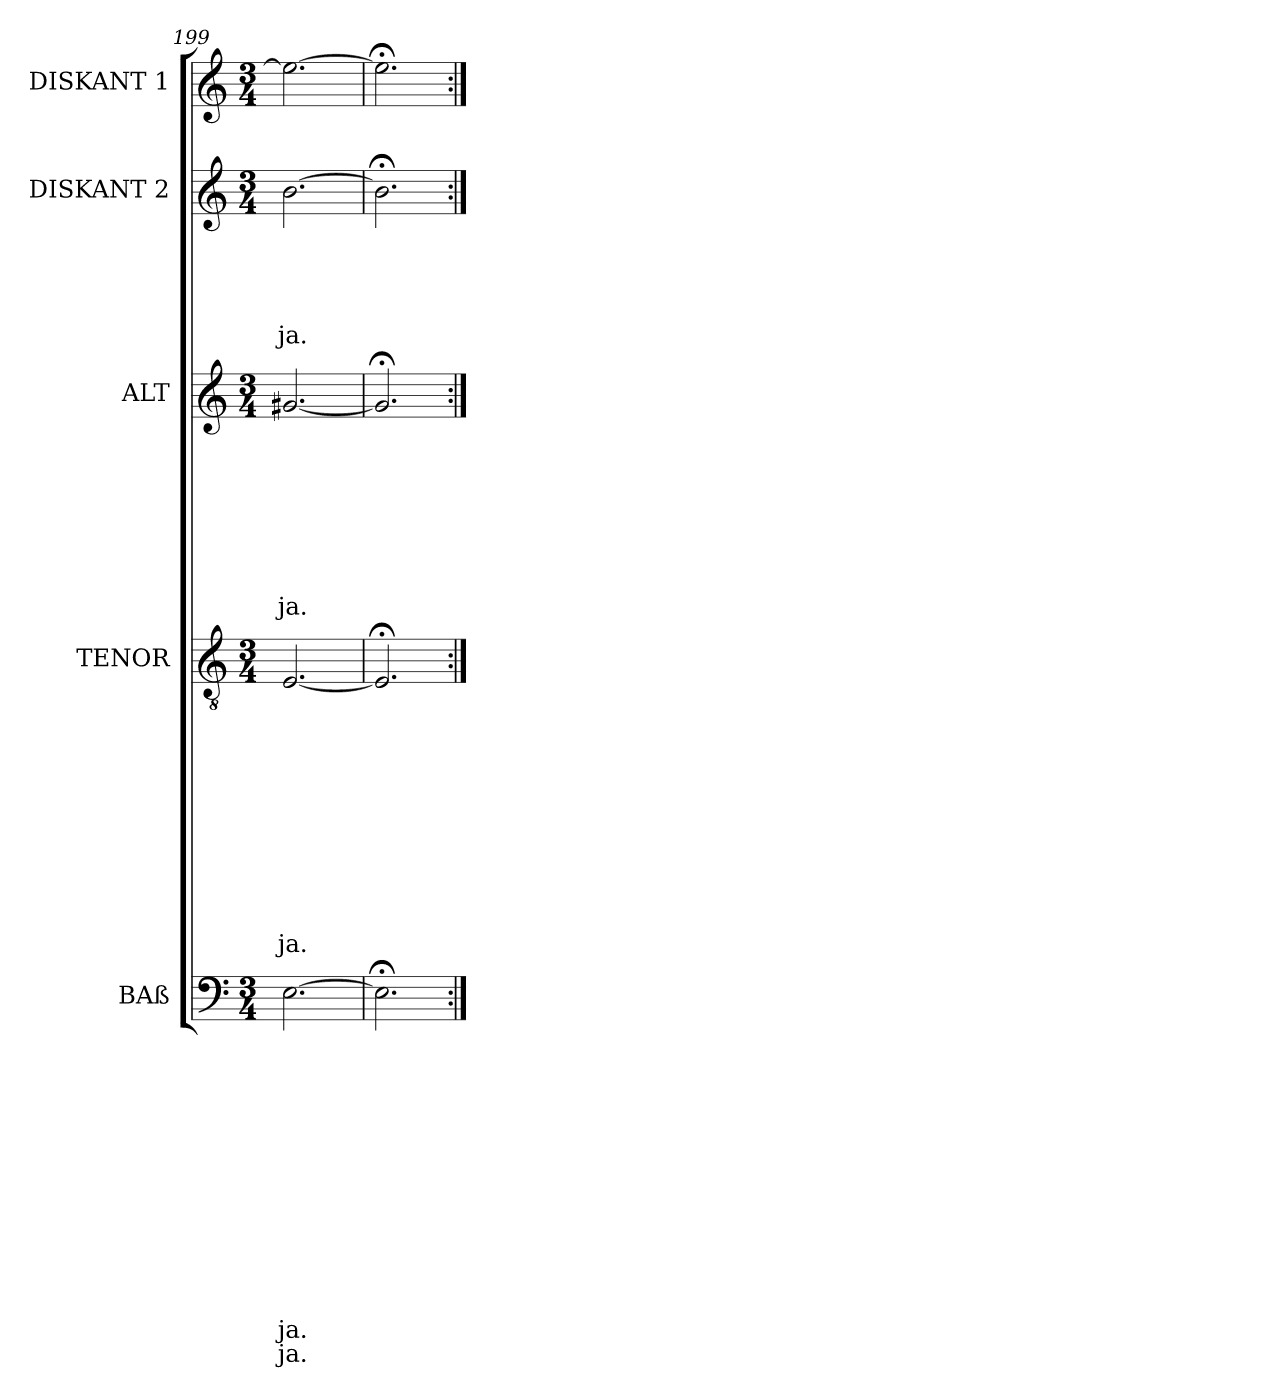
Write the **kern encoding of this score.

**kern	**text	**text	**text	**text	**text	**text	**text	**text	**text	**text	**text	**text	**text	**text	**kern	**text	**text	**text	**text	**text	**text	**text	**text	**text	**text	**text	**kern	**text	**text	**text	**text	**text	**text	**text	**text	**kern	**text	**text	**text	**text	**text	**kern	**text
*part5	*part5	*part5	*part5	*part5	*part5	*part5	*part5	*part5	*part5	*part5	*part5	*part5	*part5	*part5	*part4	*part4	*part4	*part4	*part4	*part4	*part4	*part4	*part4	*part4	*part4	*part4	*part3	*part3	*part3	*part3	*part3	*part3	*part3	*part3	*part3	*part2	*part2	*part2	*part2	*part2	*part2	*part1	*part1
*staff5	*staff5	*staff5	*staff5	*staff5	*staff5	*staff5	*staff5	*staff5	*staff5	*staff5	*staff5	*staff5	*staff5	*staff5	*staff4	*staff4	*staff4	*staff4	*staff4	*staff4	*staff4	*staff4	*staff4	*staff4	*staff4	*staff4	*staff3	*staff3	*staff3	*staff3	*staff3	*staff3	*staff3	*staff3	*staff3	*staff2	*staff2	*staff2	*staff2	*staff2	*staff2	*staff1	*staff1
*I"BAß	*	*	*	*	*	*	*	*	*	*	*	*	*	*	*I"TENOR	*	*	*	*	*	*	*	*	*	*	*	*I"ALT	*	*	*	*	*	*	*	*	*I"DISKANT 2	*	*	*	*	*	*I"DISKANT 1	*
*clefF4	*	*	*	*	*	*	*	*	*	*	*	*	*	*	*clefGv2	*	*	*	*	*	*	*	*	*	*	*	*clefG2	*	*	*	*	*	*	*	*	*clefG2	*	*	*	*	*	*clefG2	*
*k[]	*	*	*	*	*	*	*	*	*	*	*	*	*	*	*k[]	*	*	*	*	*	*	*	*	*	*	*	*k[]	*	*	*	*	*	*	*	*	*k[]	*	*	*	*	*	*k[]	*
*C:	*	*	*	*	*	*	*	*	*	*	*	*	*	*	*C:	*	*	*	*	*	*	*	*	*	*	*	*C:	*	*	*	*	*	*	*	*	*C:	*	*	*	*	*	*C:	*
*M3/4	*	*	*	*	*	*	*	*	*	*	*	*	*	*	*M3/4	*	*	*	*	*	*	*	*	*	*	*	*M3/4	*	*	*	*	*	*	*	*	*M3/4	*	*	*	*	*	*M3/4	*
=199	=199	=199	=199	=199	=199	=199	=199	=199	=199	=199	=199	=199	=199	=199	=199	=199	=199	=199	=199	=199	=199	=199	=199	=199	=199	=199	=199	=199	=199	=199	=199	=199	=199	=199	=199	=199	=199	=199	=199	=199	=199	=199	=199
!	!	!	!	!	!	!	!	!	!	!	!	!	!LO:LY:b	!LO:LY:b	!	!	!	!	!	!	!	!	!	!	!	!LO:LY:b	!	!	!	!	!	!	!	!	!LO:LY:b	!	!	!	!	!	!LO:LY:b	!	!
[>2.E\	.	.	.	.	.	.	.	.	.	.	.	.	-ja.	-ja.	[<2.E/	.	.	.	.	.	.	.	.	.	.	-ja.	[<2.g#X/	.	.	.	.	.	.	.	-ja.	[>2.b\	.	.	.	.	-ja.	2.ee\_	.
=200	=200	=200	=200	=200	=200	=200	=200	=200	=200	=200	=200	=200	=200	=200	=200	=200	=200	=200	=200	=200	=200	=200	=200	=200	=200	=200	=200	=200	=200	=200	=200	=200	=200	=200	=200	=200	=200	=200	=200	=200	=200	=200	=200
2.E;<\]	.	.	.	.	.	.	.	.	.	.	.	.	.	.	2.E;/]	.	.	.	.	.	.	.	.	.	.	.	2.g#;/]	.	.	.	.	.	.	.	.	2.b;<\]	.	.	.	.	.	2.ee;<\]	.
=:|!	=:|!	=:|!	=:|!	=:|!	=:|!	=:|!	=:|!	=:|!	=:|!	=:|!	=:|!	=:|!	=:|!	=:|!	=:|!	=:|!	=:|!	=:|!	=:|!	=:|!	=:|!	=:|!	=:|!	=:|!	=:|!	=:|!	=:|!	=:|!	=:|!	=:|!	=:|!	=:|!	=:|!	=:|!	=:|!	=:|!	=:|!	=:|!	=:|!	=:|!	=:|!	=:|!	=:|!
*-	*-	*-	*-	*-	*-	*-	*-	*-	*-	*-	*-	*-	*-	*-	*-	*-	*-	*-	*-	*-	*-	*-	*-	*-	*-	*-	*-	*-	*-	*-	*-	*-	*-	*-	*-	*-	*-	*-	*-	*-	*-	*-	*-
